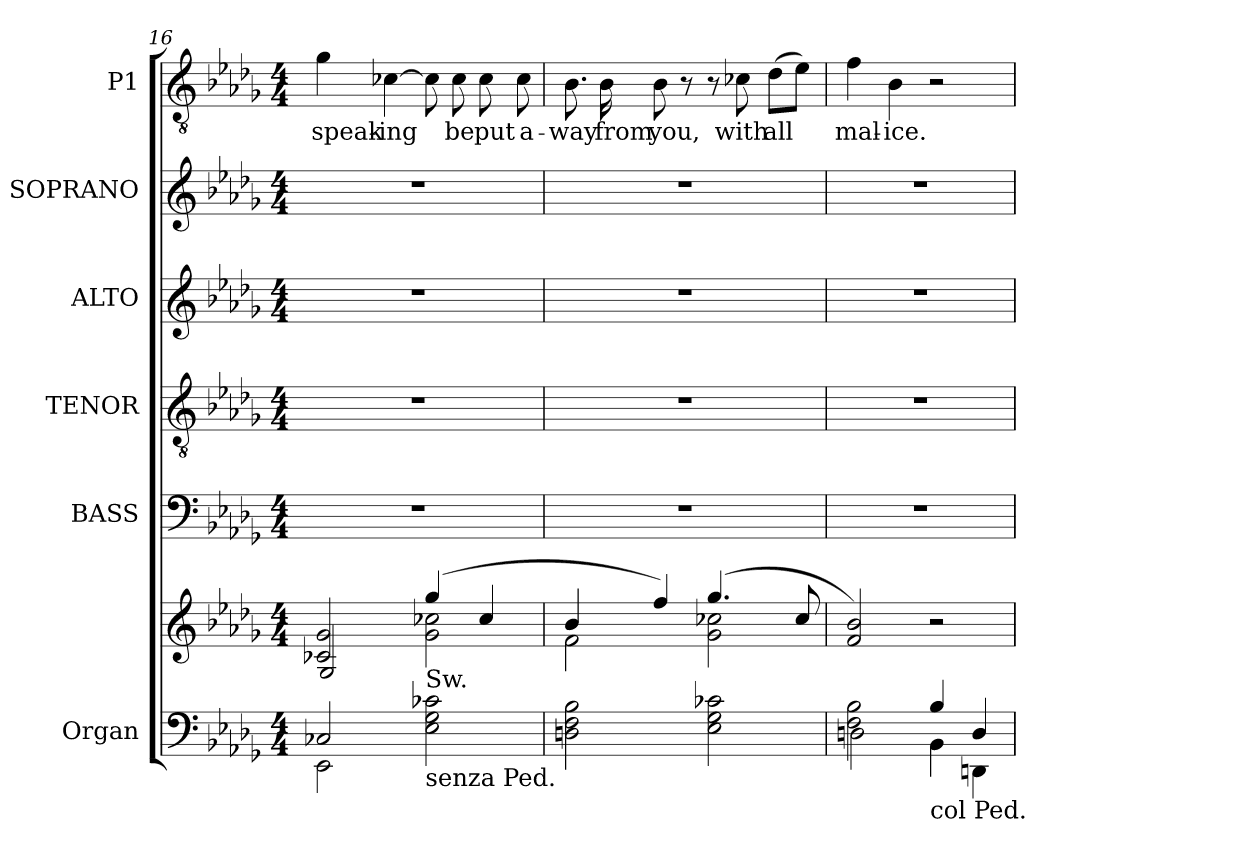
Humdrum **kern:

**kern	**kern	**dynam	**kern	**kern	**kern	**kern	**kern	**text
*part6	*part6	*part6	*part5	*part4	*part3	*part2	*part1	*part1
*staff7	*staff6	*staff6/7	*staff5	*staff4	*staff3	*staff2	*staff1	*staff1
*I"Organ	*	*	*I"BASS	*I"TENOR	*I"ALTO	*I"SOPRANO	*I"P1	*
*I'Org.	*	*	*I'B.	*I'T.	*I'A.	*I'S.	*	*
*clefF4	*clefG2	*	*clefF4	*clefGv2	*clefG2	*clefG2	*clefGv2	*
*	*	*	*	*ITrd7c12	*	*	*ITrd7c12	*
*k[b-e-a-d-g-]	*k[b-e-a-d-g-]	*	*k[b-e-a-d-g-]	*k[b-e-a-d-g-]	*k[b-e-a-d-g-]	*k[b-e-a-d-g-]	*k[b-e-a-d-g-]	*
*D-:	*D-:	*	*D-:	*D-:	*D-:	*D-:	*D-:	*
*M4/4	*M4/4	*	*M4/4	*M4/4	*M4/4	*M4/4	*M4/4	*
=16	=16	=16	=16	=16	=16	=16	=16	=16
*^	*^	*	*	*	*	*	*	*
!	!	!	!	!	!	!	!	!	!	!LO:LY:b:color=#000000
2C-Xi/	2EE-i\	2c-Xi/ 2g-i	2G-i/	.	1r	1r	1r	1r	4G-i\	speak-
!	!	!	!	!	!	!	!	!	!	!LO:LY:b:color=#000000
.	.	.	.	.	.	.	.	.	[4C-Xi\	-ing
!	!	!LO:TX:b:t=Sw.	!	!	!	!	!	!	!	!
!LO:TX:b:t=senza Ped.	!	!	!	!	!	!	!	!	!	!
2E-i\ 2G-i 2c-Xi	2ryy	(4gg-i/	2g-i\ 2cc-Xi	.	.	.	.	.	8C-i\]	.
!	!	!	!	!	!	!	!	!	!	!LO:LY:b:color=#000000
.	.	.	.	.	.	.	.	.	8C-i\	be
!	!	!	!	!	!	!	!	!	!	!LO:LY:b:color=#000000
.	.	4cc-i/	.	.	.	.	.	.	8C-i\	put
!	!	!	!	!	!	!	!	!	!	!LO:LY:b:color=#000000
.	.	.	.	.	.	.	.	.	8C-i\	a-
*v	*v	*	*	*	*	*	*	*	*	*
!!LO:LB:g=z
=17	=17	=17	=17	=17	=17	=17	=17	=17	=17
!	!	!	!	!	!	!	!	!	!LO:LY:b:color=#000000
2Dni\ 2Fi 2B-i	4b-i/	2fi\	.	1r	1r	1r	1r	8.BB-i\	-way
!	!	!	!	!	!	!	!	!	!LO:LY:b:color=#000000
.	.	.	.	.	.	.	.	16BB-i\	from
!	!	!	!	!	!	!	!	!	!LO:LY:b:color=#000000
.	4ffi/)	.	.	.	.	.	.	8BB-i\	you,
.	.	.	.	.	.	.	.	8r	.
2E-i\ 2G-i 2c-Xi	(4.gg-i/	2g-i\ 2cc-Xi	] ]	.	.	.	.	8r	.
!	!	!	!	!	!	!	!	!	!LO:LY:b:color=#000000
.	.	.	.	.	.	.	.	8C-Xi\	with
!	!	!	!	!	!	!	!	!	!LO:LY:b:color=#000000
.	.	.	.	.	.	.	.	(8D-i\L	all
.	8cc-i/	.	.	.	.	.	.	8E-i\J)	.
*	*v	*v	*	*	*	*	*	*	*
=18	=18	=18	=18	=18	=18	=18	=18	=18
*^	*	*	*	*	*	*	*	*
!	!	!	!	!	!	!	!	!	!LO:LY:b:color=#000000
2Fi\ 2B-i	2Dni\	2fi/ 2b-i)	.	1r	1r	1r	1r	4Fi\	mal-
!	!	!	!	!	!	!	!	!	!LO:LY:b:color=#000000
.	.	.	.	.	.	.	.	4BB-i\	-ice.
!LO:TX:b:t=col Ped.	!	!	!	!	!	!	!	!	!
4B-i/	4BB-i\	2r	.	.	.	.	.	2r	.
4Di/	4DDni\	.	.	.	.	.	.	.	.
*v	*v	*	*	*	*	*	*	*	*
=	=	=	=	=	=	=	=	=
*-	*-	*-	*-	*-	*-	*-	*-	*-
